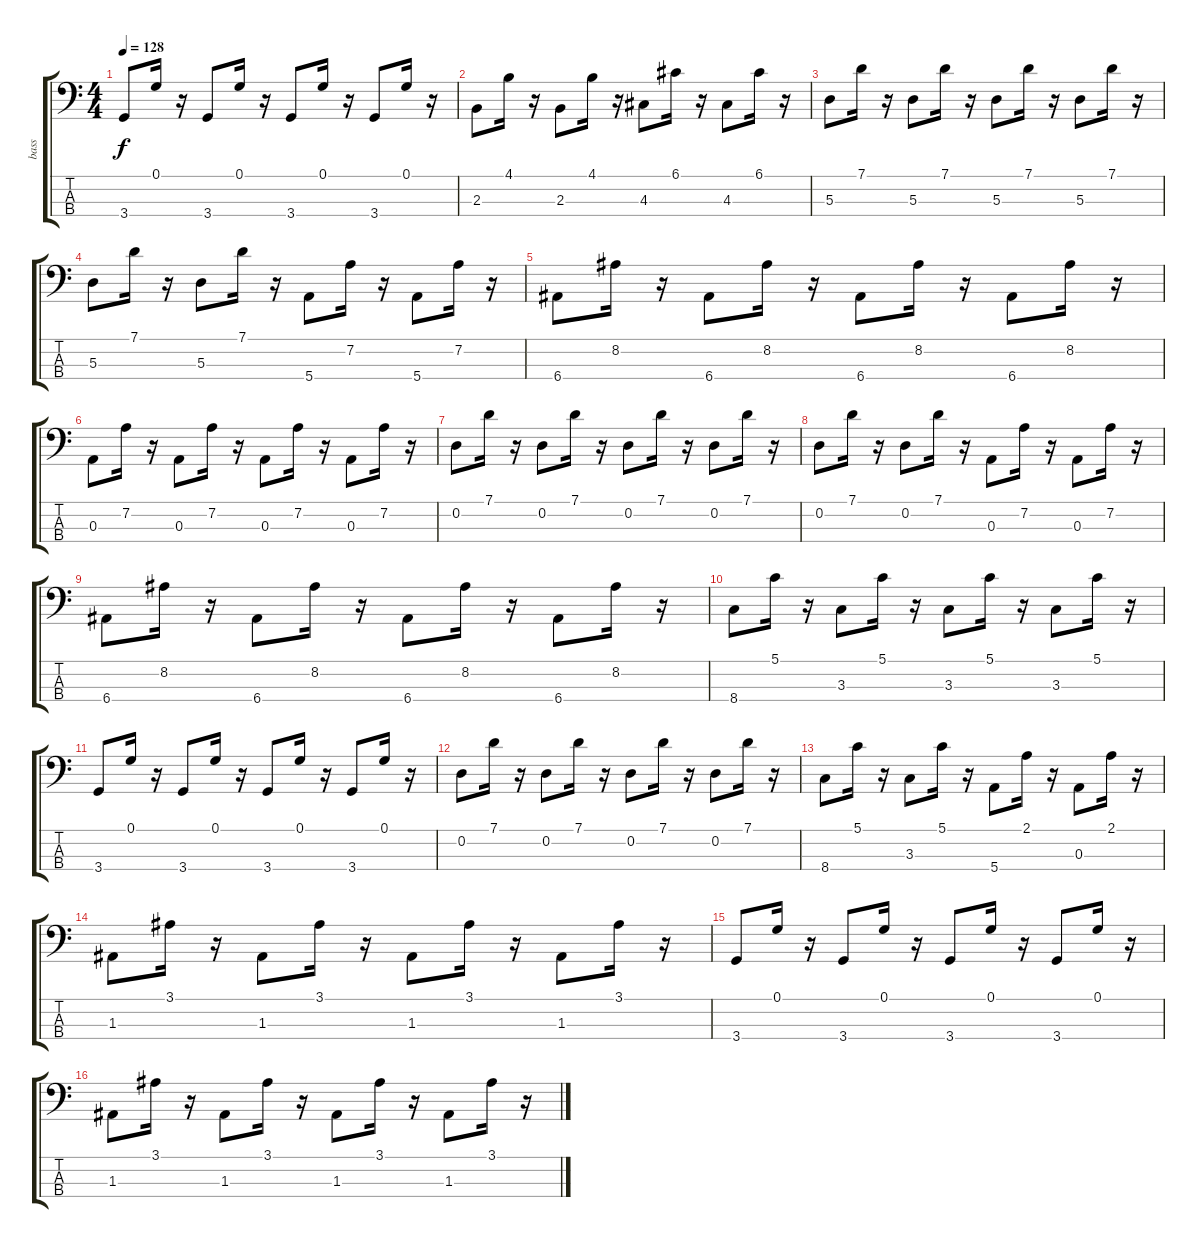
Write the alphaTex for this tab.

\track ("bass" "bass") {instrument electricbassfinger}
\staff {score tabs}
\tuning (G2 D2 A1 E1) {hide}
\ts (4 4)
\tempo 128
\clef f4
\ks c
3.4.8{dy f} 0.1.16 r.16 3.4.8 0.1.16 r.16 3.4.8 0.1.16 r.16 3.4.8 0.1.16 r.16 |
2.3.8 4.1.16 r.16 2.3.8 4.1.16 r.16 4.3.8 6.1.16 r.16 4.3.8 6.1.16 r.16 |
5.3.8 7.1.16 r.16 5.3.8 7.1.16 r.16 5.3.8 7.1.16 r.16 5.3.8 7.1.16 r.16 |
5.3.8 7.1.16 r.16 5.3.8 7.1.16 r.16 5.4.8 7.2.16 r.16 5.4.8 7.2.16 r.16 |
6.4.8 8.2.16 r.16 6.4.8 8.2.16 r.16 6.4.8 8.2.16 r.16 6.4.8 8.2.16 r.16 |
0.3.8 7.2.16 r.16 0.3.8 7.2.16 r.16 0.3.8 7.2.16 r.16 0.3.8 7.2.16 r.16 |
0.2.8 7.1.16 r.16 0.2.8 7.1.16 r.16 0.2.8 7.1.16 r.16 0.2.8 7.1.16 r.16 |
0.2.8 7.1.16 r.16 0.2.8 7.1.16 r.16 0.3.8 7.2.16 r.16 0.3.8 7.2.16 r.16 |
6.4.8 8.2.16 r.16 6.4.8 8.2.16 r.16 6.4.8 8.2.16 r.16 6.4.8 8.2.16 r.16 |
8.4.8 5.1.16 r.16 3.3.8 5.1.16 r.16 3.3.8 5.1.16 r.16 3.3.8 5.1.16 r.16 |
3.4.8 0.1.16 r.16 3.4.8 0.1.16 r.16 3.4.8 0.1.16 r.16 3.4.8 0.1.16 r.16 |
0.2.8 7.1.16 r.16 0.2.8 7.1.16 r.16 0.2.8 7.1.16 r.16 0.2.8 7.1.16 r.16 |
8.4.8 5.1.16 r.16 3.3.8 5.1.16 r.16 5.4.8 2.1.16 r.16 0.3.8 2.1.16 r.16 |
1.3.8 3.1.16 r.16 1.3.8 3.1.16 r.16 1.3.8 3.1.16 r.16 1.3.8 3.1.16 r.16 |
3.4.8 0.1.16 r.16 3.4.8 0.1.16 r.16 3.4.8 0.1.16 r.16 3.4.8 0.1.16 r.16 |
1.3.8 3.1.16 r.16 1.3.8 3.1.16 r.16 1.3.8 3.1.16 r.16 1.3.8 3.1.16 r.16
